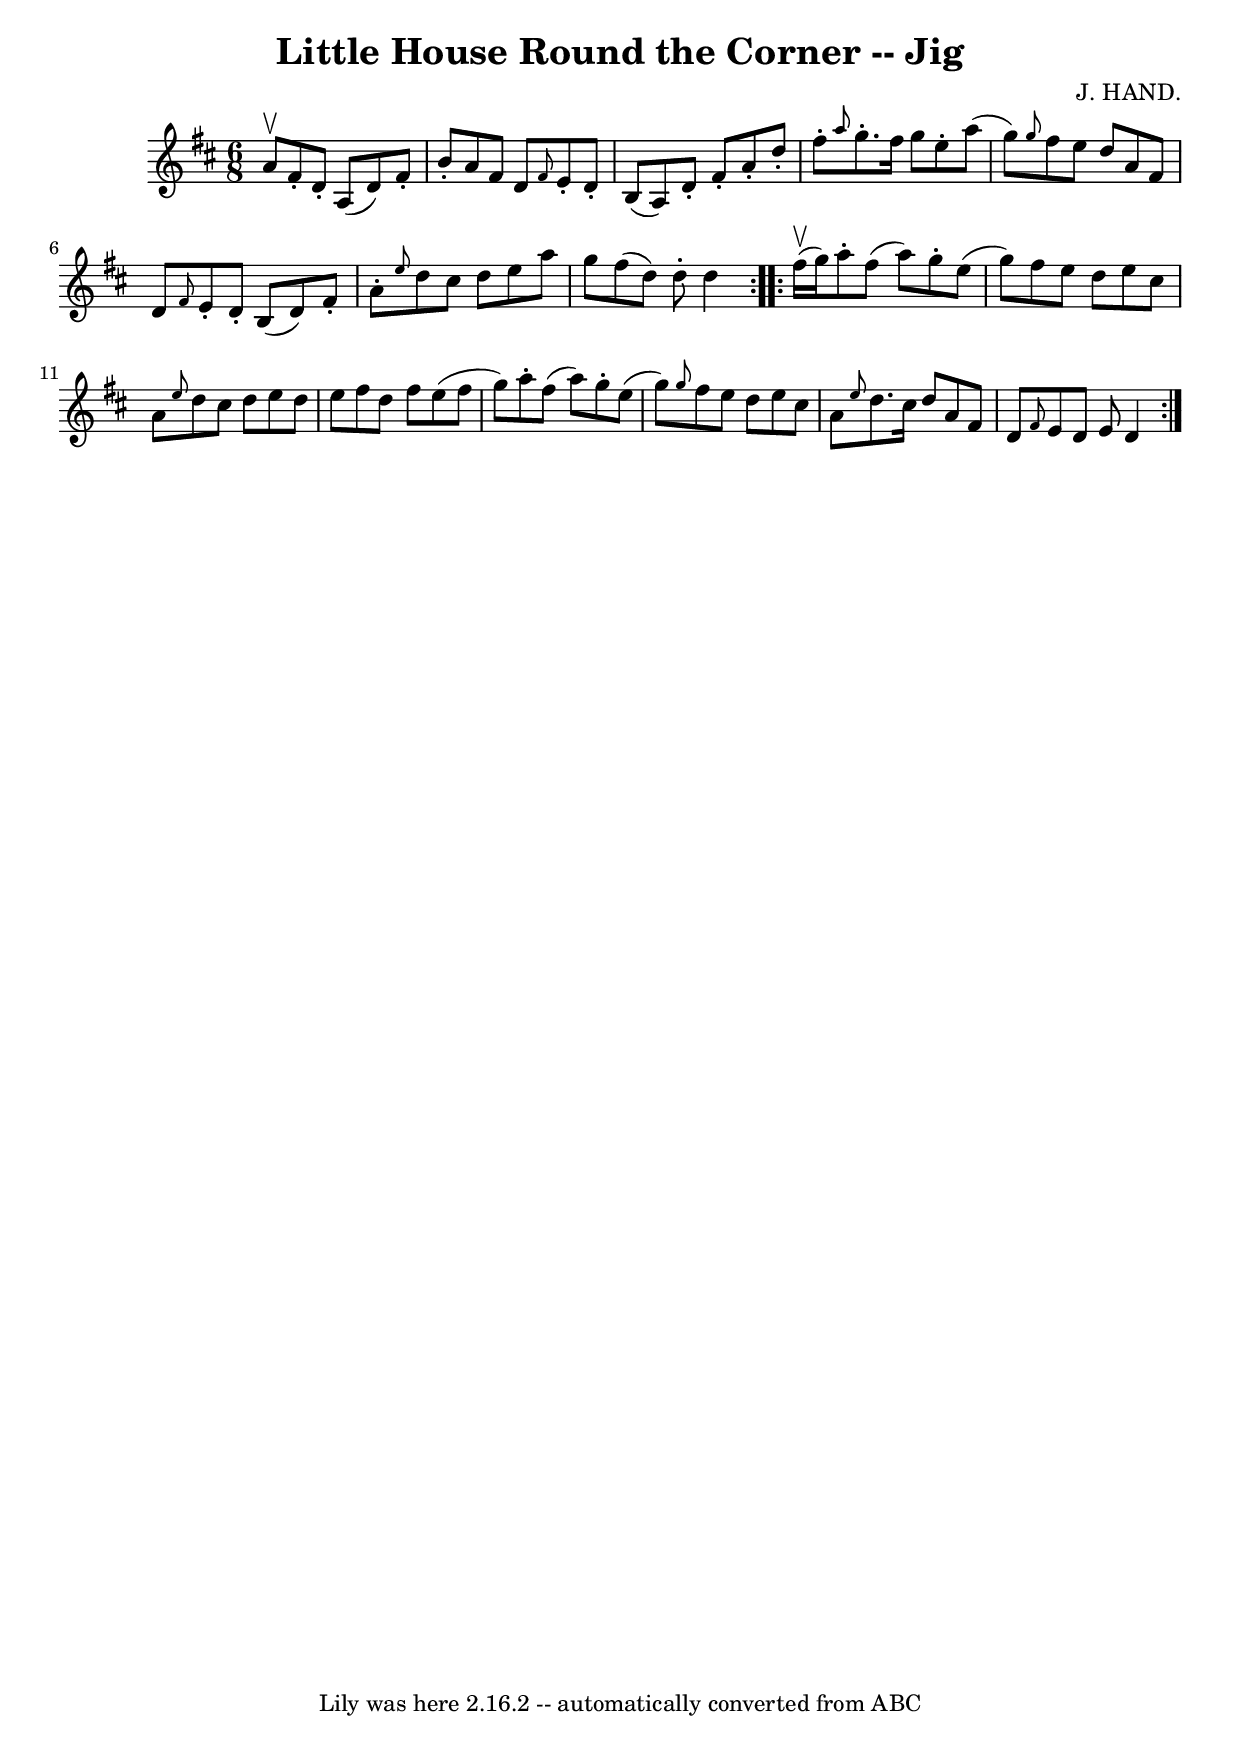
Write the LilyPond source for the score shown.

\version "2.16.2"
\include "Mammoth.ily"
\header {
	%% book = "Ryan's Mammoth Collection"
	composer = "J. HAND."
	crossRefNumber = "1"
	footnotes = "\\\\457"
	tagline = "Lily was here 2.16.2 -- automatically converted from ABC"
	title = "Little House Round the Corner -- Jig"
}
voicedefault =  {


\repeat volta 2 {
\time 6/8 
\key d \major a'8^\upbow |
 fis'8 -. d'8 -. a8 (
d'8) fis'8 -. b'8 -.   |
 a'8 fis'8 d'8  \grace { fis'8 
 } e'8 -. d'8 -. b8 (|
 a8) d'8 -. fis'8 -. a'8 -.   
d''8 -. fis''8 -.   |
 \grace { a''8  } g''8. -. fis''16 g''8 
 e''8 -. a''8 (g''8)   |
     \grace { g''8  } fis''8    
e''8 d''8 a'8 fis'8 d'8    |
 \grace { fis'8  } e'8 -.   
d'8 -. b8 (d'8) fis'8 -. a'8 -.   |
 \grace { e''8  }   
d''8 cis''8 d''8 e''8 a''8 g''8    |
 fis''8 (d''8  
-) d''8 -. d''4    }     \repeat volta 2 { fis''16^\upbow(g''16) 
|
 a''8 -. fis''8 (a''8) g''8 -. e''8 (g''8)   
|
 fis''8 e''8 d''8 e''8 cis''8 a'8    |
 
\grace { e''8  } d''8 cis''8 d''8 e''8 d''8 e''8    
|
 fis''8 d''8 fis''8 e''8 (fis''8 g''8)   |
   
 a''8 -. fis''8 (a''8) g''8 -. e''8 (g''8)   |
 
\grace { g''8  } fis''8 e''8 d''8 e''8 cis''8 a'8    
|
 \grace { e''8  } d''8. cis''16 d''8 a'8 fis'8 d'8  
  |
 \grace { fis'8  } e'8 d'8 e'8 d'4    }   
}

\score{
    <<

	\context Staff="default"
	{
	    \voicedefault 
	}

    >>
	\layout {
	}
	\midi {}
}
